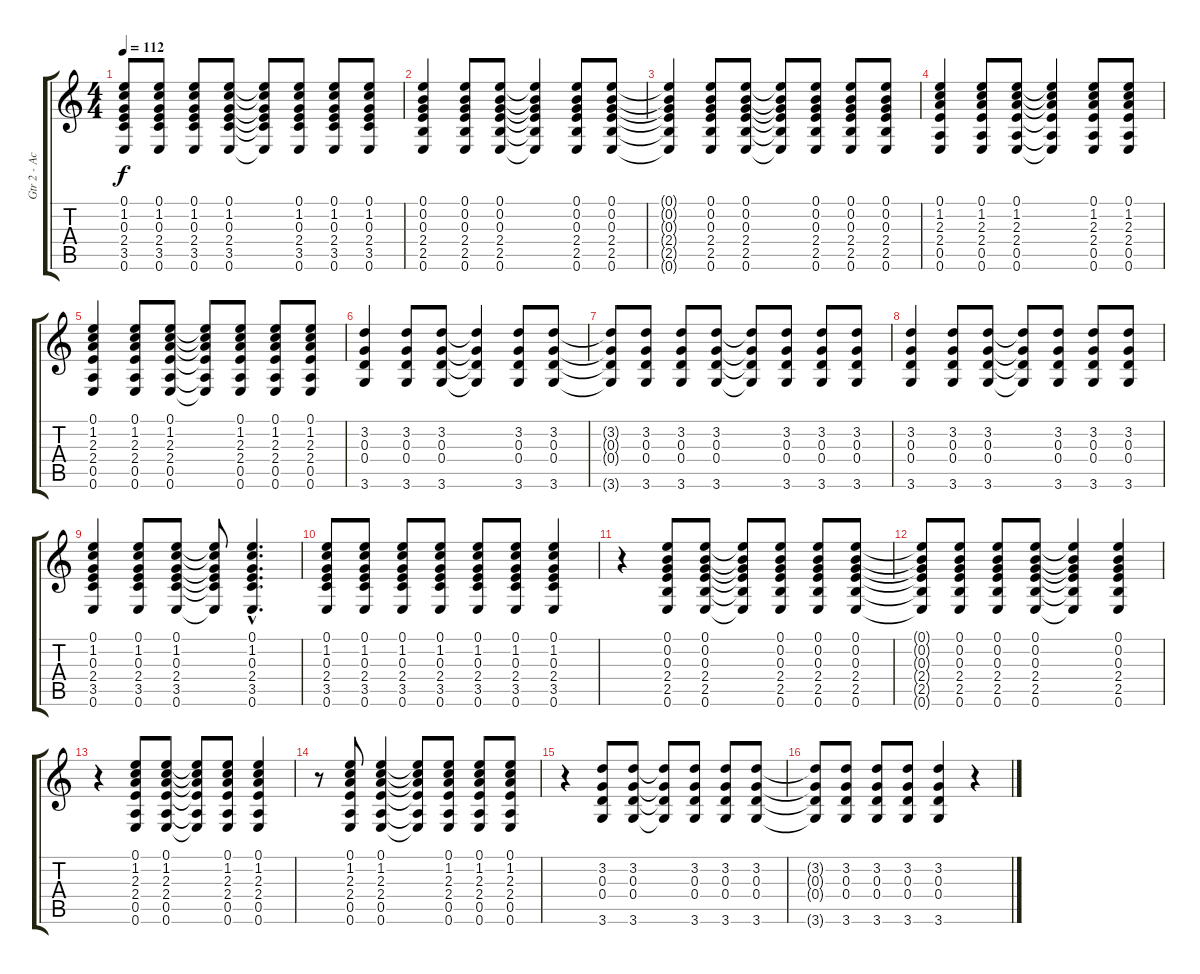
\track ("Gtr 2 - Acoustic" "Gtr 2 - Ac") {instrument acousticguitarsteel}
\staff {score tabs}
\tuning (E4 B3 G3 D3 A2 E2) {hide}
\ts (4 4)
\tempo 112
\clef g2
\ks c
(0.1{t} 1.2{t} 0.3{t} 2.4{t} 3.5{t} 0.6{t}).8{dy f} (0.1 1.2 0.3 2.4 3.5 0.6).8 (0.1 1.2 0.3 2.4 3.5 0.6).8 (0.1 1.2 0.3 2.4 3.5 0.6).8 (0.1{t} 1.2{t} 0.3{t} 2.4{t} 3.5{t} 0.6{t}).8 (0.1 1.2 0.3 2.4 3.5 0.6).8 (0.1 1.2 0.3 2.4 3.5 0.6).8 (0.1 1.2 0.3 2.4 3.5 0.6).8 |
(0.1 0.2 0.3 2.4 2.5 0.6).4 (0.1 0.2 0.3 2.4 2.5 0.6).8 (0.1 0.2 0.3 2.4 2.5 0.6).8 (0.1{t} 0.2{t} 0.3{t} 2.4{t} 2.5{t} 0.6{t}).4 (0.1 0.2 0.3 2.4 2.5 0.6).8 (0.1 0.2 0.3 2.4 2.5 0.6).8 |
(0.1{t} 0.2{t} 0.3{t} 2.4{t} 2.5{t} 0.6{t}).4 (0.1 0.2 0.3 2.4 2.5 0.6).8 (0.1 0.2 0.3 2.4 2.5 0.6).8 (0.1{t} 0.2{t} 0.3{t} 2.4{t} 2.5{t} 0.6{t}).8 (0.1 0.2 0.3 2.4 2.5 0.6).8 (0.1 0.2 0.3 2.4 2.5 0.6).8 (0.1 0.2 0.3 2.4 2.5 0.6).8 |
(0.1 1.2 2.3 2.4 0.5 0.6).4 (0.1 1.2 2.3 2.4 0.5 0.6).8 (0.1 1.2 2.3 2.4 0.5 0.6).8 (0.1{t} 1.2{t} 2.3{t} 2.4{t} 0.5{t} 0.6{t}).4 (0.1 1.2 2.3 2.4 0.5 0.6).8 (0.1 1.2 2.3 2.4 0.5 0.6).8 |
(0.1 1.2 2.3 2.4 0.5 0.6).4 (0.1 1.2 2.3 2.4 0.5 0.6).8 (0.1 1.2 2.3 2.4 0.5 0.6).8 (0.1{t} 1.2{t} 2.3{t} 2.4{t} 0.5{t} 0.6{t}).8 (0.1 1.2 2.3 2.4 0.5 0.6).8 (0.1 1.2 2.3 2.4 0.5 0.6).8 (0.1 1.2 2.3 2.4 0.5 0.6).8 |
(3.2 0.3 0.4 3.6).4 (3.2 0.3 0.4 3.6).8 (3.2 0.3 0.4 3.6).8 (3.2{t} 0.3{t} 0.4{t} 3.6{t}).4 (3.2 0.3 0.4 3.6).8 (3.2 0.3 0.4 3.6).8 |
(3.2{t} 0.3{t} 0.4{t} 3.6{t}).8 (3.2 0.3 0.4 3.6).8 (3.2 0.3 0.4 3.6).8 (3.2 0.3 0.4 3.6).8 (3.2{t} 0.3{t} 0.4{t} 3.6{t}).8 (3.2 0.3 0.4 3.6).8 (3.2 0.3 0.4 3.6).8 (3.2 0.3 0.4 3.6).8 |
(3.2 0.3 0.4 3.6).4 (3.2 0.3 0.4 3.6).8 (3.2 0.3 0.4 3.6).8 (3.2{t} 0.3{t} 0.4{t} 3.6{t}).8 (3.2 0.3 0.4 3.6).8 (3.2 0.3 0.4 3.6).8 (3.2 0.3 0.4 3.6).8 |
(0.1 1.2 0.3 2.4 3.5 0.6).4 (0.1 1.2 0.3 2.4 3.5 0.6).8 (0.1 1.2 0.3 2.4 3.5 0.6).8 (0.1{t} 1.2{t} 0.3{t} 2.4{t} 3.5{t} 0.6{t}).8 (0.1{hac} 1.2{hac} 0.3{hac} 2.4{hac} 3.5{hac} 0.6{hac}).4{d} |
(0.1 1.2 0.3 2.4 3.5 0.6).8 (0.1 1.2 0.3 2.4 3.5 0.6).8 (0.1 1.2 0.3 2.4 3.5 0.6).8 (0.1 1.2 0.3 2.4 3.5 0.6).8 (0.1 1.2 0.3 2.4 3.5 0.6).8 (0.1 1.2 0.3 2.4 3.5 0.6).8 (0.1 1.2 0.3 2.4 3.5 0.6).4 |
r.4 (0.1 0.2 0.3 2.4 2.5 0.6).8 (0.1 0.2 0.3 2.4 2.5 0.6).8 (0.1{t} 0.2{t} 0.3{t} 2.4{t} 2.5{t} 0.6{t}).8 (0.1 0.2 0.3 2.4 2.5 0.6).8 (0.1 0.2 0.3 2.4 2.5 0.6).8 (0.1 0.2 0.3 2.4 2.5 0.6).8 |
(0.1{t} 0.2{t} 0.3{t} 2.4{t} 2.5{t} 0.6{t}).8 (0.1 0.2 0.3 2.4 2.5 0.6).8 (0.1 0.2 0.3 2.4 2.5 0.6).8 (0.1 0.2 0.3 2.4 2.5 0.6).8 (0.1{t} 0.2{t} 0.3{t} 2.4{t} 2.5{t} 0.6{t}).4 (0.1 0.2 0.3 2.4 2.5 0.6).4 |
r.4 (0.1 1.2 2.3 2.4 0.5 0.6).8 (0.1 1.2 2.3 2.4 0.5 0.6).8 (0.1{t} 1.2{t} 2.3{t} 2.4{t} 0.5{t} 0.6{t}).8 (0.1 1.2 2.3 2.4 0.5 0.6).8 (0.1 1.2 2.3 2.4 0.5 0.6).4 |
r.8 (0.1 1.2 2.3 2.4 0.5 0.6).8 (0.1 1.2 2.3 2.4 0.5 0.6).4 (0.1{t} 1.2{t} 2.3{t} 2.4{t} 0.5{t} 0.6{t}).8 (0.1 1.2 2.3 2.4 0.5 0.6).8 (0.1 1.2 2.3 2.4 0.5 0.6).8 (0.1 1.2 2.3 2.4 0.5 0.6).8 |
r.4 (3.2 0.3 0.4 3.6).8 (3.2 0.3 0.4 3.6).8 (3.2{t} 0.3{t} 0.4{t} 3.6{t}).8 (3.2 0.3 0.4 3.6).8 (3.2 0.3 0.4 3.6).8 (3.2 0.3 0.4 3.6).8 |
(3.2{t} 0.3{t} 0.4{t} 3.6{t}).8 (3.2 0.3 0.4 3.6).8 (3.2 0.3 0.4 3.6).8 (3.2 0.3 0.4 3.6).8 (3.2 0.3 0.4 3.6).4 r.4
